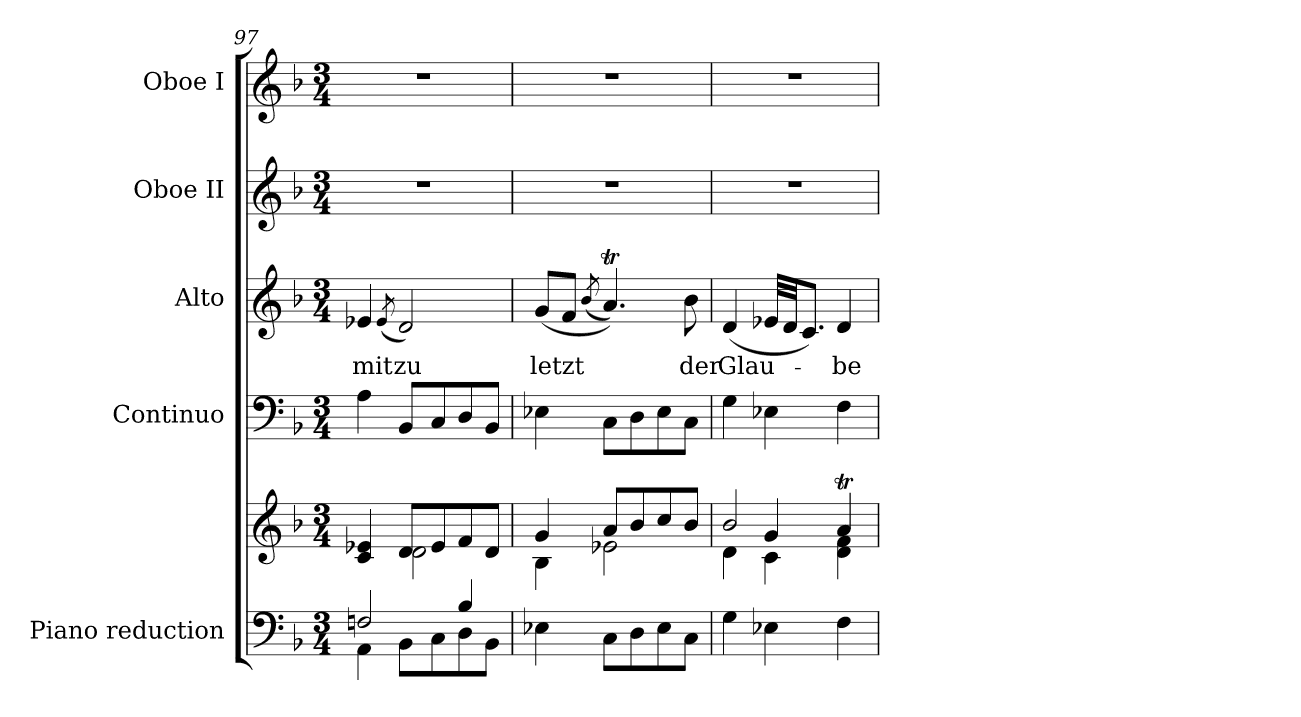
**kern	**kern	**kern	**kern	**text	**kern	**kern
*part5	*part5	*part4	*part3	*part3	*part2	*part1
*staff6	*staff5	*staff4	*staff3	*staff3	*staff2	*staff1
*I"Piano reduction	*	*I"Continuo	*I"Alto	*	*I"Oboe II	*I"Oboe I
*I'Pno	*	*	*	*	*I'Ob	*I'Ob
!!LO:PB:g=z
*clefF4	*clefG2	*clefF4	*clefG2	*	*clefG2	*clefG2
*k[b-]	*k[b-]	*k[b-]	*k[b-]	*	*k[b-]	*k[b-]
*M3/4	*M3/4	*M3/4	*M3/4	*	*M3/4	*M3/4
=97	=97	=97	=97	=97	=97	=97
*^	*^	*	*	*	*	*
!	!	!	!	!	!	!LO:LY:b	!	!
2Fn/	4AA\	4c/ 4e-X/	4ryy	4A\	4e-X/	-mit	2.r	2.r
.	.	.	.	.	(8qe-/	.	.	.
!	!	!	!	!	!	!LO:LY:b	!	!
.	8BB-\L	8d/L	2d\	8BB-/L	2d/)	zu	.	.
.	8C\	8e-/	.	8C/	.	.	.	.
4B-/	8D\	8f/	.	8D/	.	.	.	.
.	8BB-\J	8d/J	.	8BB-/J	.	.	.	.
=98	=98	=98	=98	=98	=98	=98	=98	=98
!	!	!	!	!	!	!LO:LY:b	!	!
*v	*v	*	*	*	*	*	*	*
4E-X\	4g/	4B-\	4E-X\	(8g/L	letzt	2.r	2.r
.	.	.	.	8f/J	.	.	.
.	.	.	.	(8qb-/	.	.	.
8C\L	8a/L	2e-X\	8C\L	4.at/))	.	.	.
8D\	8b-/	.	8D\	.	.	.	.
8E-\	8cc/	.	8E-\	.	.	.	.
!	!	!	!	!	!LO:LY:b	!	!
8C\J	8b-/J	.	8C\J	8b-\	der	.	.
=99	=99	=99	=99	=99	=99	=99	=99
!	!LO:N:head=open	!	!	!	!LO:LY:b	!	!
4G\	4b-/	4d\	4G\	(4d/	Glau-	2.r	2.r
4E-X\	4g/	4c\	4E-X\	32e-X/LLL	.	.	.
.	.	.	.	32d/JJ	.	.	.
.	.	.	.	8.c/J)	.	.	.
!	!	!	!	!	!LO:LY:b	!	!
4F\	4at/	4d\ 4f\	4F\	4d/	-be	.	.
*	*v	*v	*	*	*	*	*
=	=	=	=	=	=	=
*-	*-	*-	*-	*-	*-	*-
